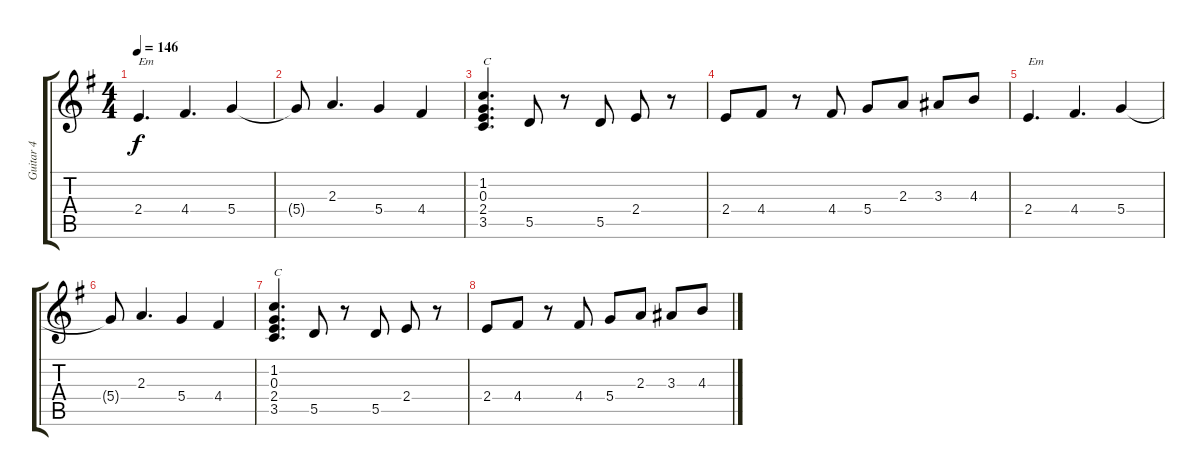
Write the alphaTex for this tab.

\track ("Guitar 4" "Guitar 4") {instrument overdrivenguitar}
\staff {score tabs}
\tuning (E4 B3 G3 D3 A2 E2) {hide}
\ts (4 4)
\tempo 146
\clef g2
\ks g
2.4.4{d txt "Em" dy f} 4.4.4{d} 5.4.4 |
5.4{t}.8 2.3.4{d} 5.4.4 4.4.4 |
(1.2 0.3 2.4 3.5).4{d txt "C"} 5.5.8 r.8 5.5.8 2.4.8 r.8 |
2.4.8 4.4.8 r.8 4.4.8 5.4.8 2.3.8 3.3.8 4.3.8 |
2.4.4{d txt "Em"} 4.4.4{d} 5.4.4 |
5.4{t}.8 2.3.4{d} 5.4.4 4.4.4 |
(1.2 0.3 2.4 3.5).4{d txt "C"} 5.5.8 r.8 5.5.8 2.4.8 r.8 |
2.4.8 4.4.8 r.8 4.4.8 5.4.8 2.3.8 3.3.8 4.3.8
